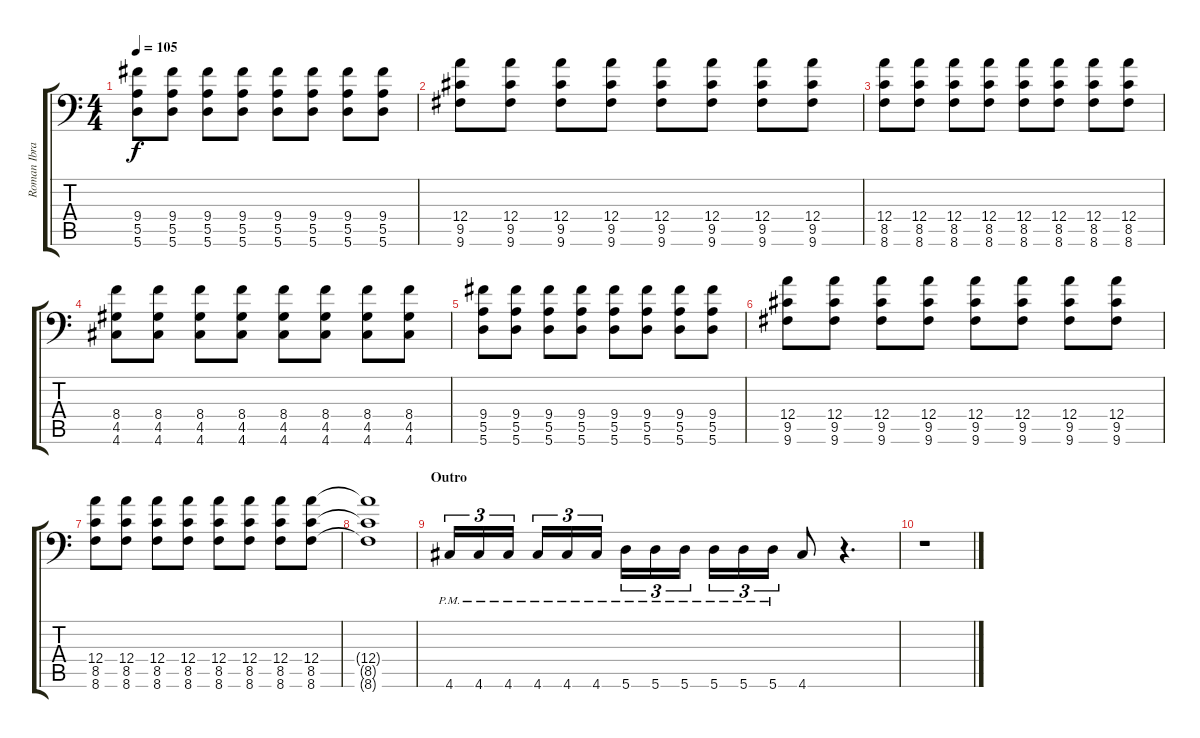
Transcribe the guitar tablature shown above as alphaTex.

\track ("Roman Ibramkhalilov D.G." "Roman Ibra") {instrument distortionguitar}
\staff {score tabs}
\tuning (B3 Gb3 D3 A2 E2 A1) {hide}
\ts (4 4)
\tempo 105
\clef f4
\ks c
(9.4 5.5 5.6).8{dy f} (9.4 5.5 5.6).8 (9.4 5.5 5.6).8 (9.4 5.5 5.6).8 (9.4 5.5 5.6).8 (9.4 5.5 5.6).8 (9.4 5.5 5.6).8 (9.4 5.5 5.6).8 |
(12.4 9.5 9.6).8 (12.4 9.5 9.6).8 (12.4 9.5 9.6).8 (12.4 9.5 9.6).8 (12.4 9.5 9.6).8 (12.4 9.5 9.6).8 (12.4 9.5 9.6).8 (12.4 9.5 9.6).8 |
(12.4 8.5 8.6).8 (12.4 8.5 8.6).8 (12.4 8.5 8.6).8 (12.4 8.5 8.6).8 (12.4 8.5 8.6).8 (12.4 8.5 8.6).8 (12.4 8.5 8.6).8 (12.4 8.5 8.6).8 |
(8.4 4.5 4.6).8 (8.4 4.5 4.6).8 (8.4 4.5 4.6).8 (8.4 4.5 4.6).8 (8.4 4.5 4.6).8 (8.4 4.5 4.6).8 (8.4 4.5 4.6).8 (8.4 4.5 4.6).8 |
(9.4 5.5 5.6).8 (9.4 5.5 5.6).8 (9.4 5.5 5.6).8 (9.4 5.5 5.6).8 (9.4 5.5 5.6).8 (9.4 5.5 5.6).8 (9.4 5.5 5.6).8 (9.4 5.5 5.6).8 |
(12.4 9.5 9.6).8 (12.4 9.5 9.6).8 (12.4 9.5 9.6).8 (12.4 9.5 9.6).8 (12.4 9.5 9.6).8 (12.4 9.5 9.6).8 (12.4 9.5 9.6).8 (12.4 9.5 9.6).8 |
(12.4 8.5 8.6).8 (12.4 8.5 8.6).8 (12.4 8.5 8.6).8 (12.4 8.5 8.6).8 (12.4 8.5 8.6).8 (12.4 8.5 8.6).8 (12.4 8.5 8.6).8 (12.4 8.5 8.6).8 |
(12.4{t} 8.5{t} 8.6{t}).1 |
\section ("" "Outro")
4.6{pm}.16{tu (3 2)} 4.6{pm}.16{tu (3 2)} 4.6{pm}.16{tu (3 2)} 4.6{pm}.16{tu (3 2)} 4.6{pm}.16{tu (3 2)} 4.6{pm}.16{tu (3 2)} 5.6{pm}.16{tu (3 2)} 5.6{pm}.16{tu (3 2)} 5.6{pm}.16{tu (3 2)} 5.6{pm}.16{tu (3 2)} 5.6{pm}.16{tu (3 2)} 5.6{pm}.16{tu (3 2)} 4.6.8 r.4{d} |
r.1
